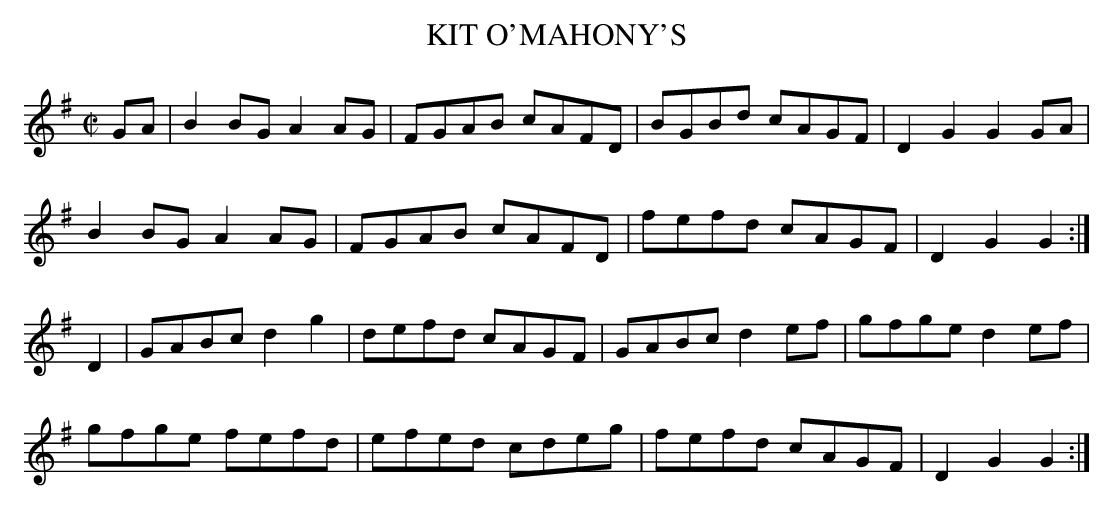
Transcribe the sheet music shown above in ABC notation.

X:1
T:KIT O'MAHONY'S
M:C|
L:1/8
K:G
GA|B2BG A2AG|FGAB cAFD|BGBd cAGF|D2G2 G2GA|
B2BG A2AG|FGAB cAFD|fefd cAGF|D2G2G2:|
D2|GABc d2g2|defd cAGF|GABc d2ef|gfge d2ef|
gfge fefd|efed cdeg|fefd cAGF|D2G2G2:|
